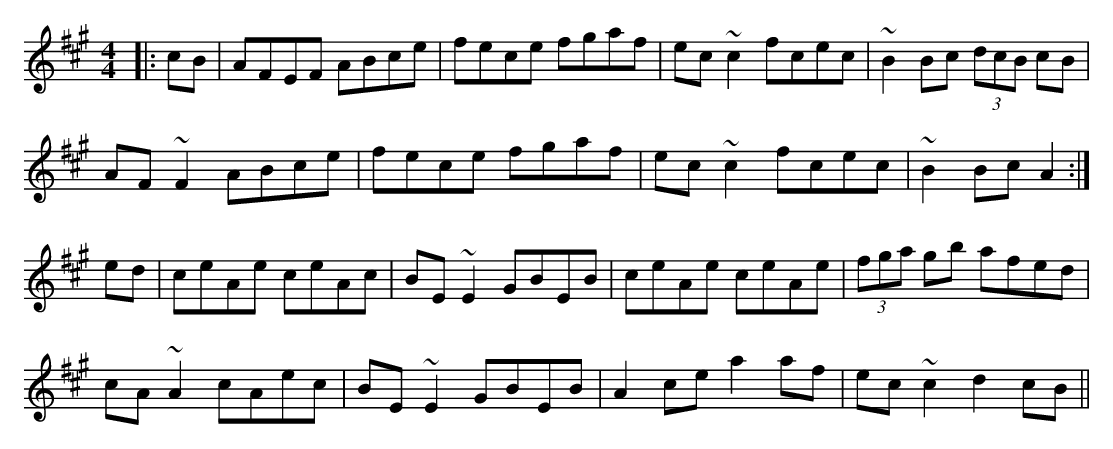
X:1
M:4/4
K:A
|:cB|AFEF ABce|fece fgaf|ec~c2 fcec|~B2Bc (3dcB cB|
AF~F2 ABce|fece fgaf|ec~c2 fcec|~B2Bc A2:|
ed|ceAe ceAc|BE~E2 GBEB|ceAe ceAe|(3fga gb afed|
cA~A2 cAec|BE~E2 GBEB|A2ce a2af|ec~c2 d2cB||
